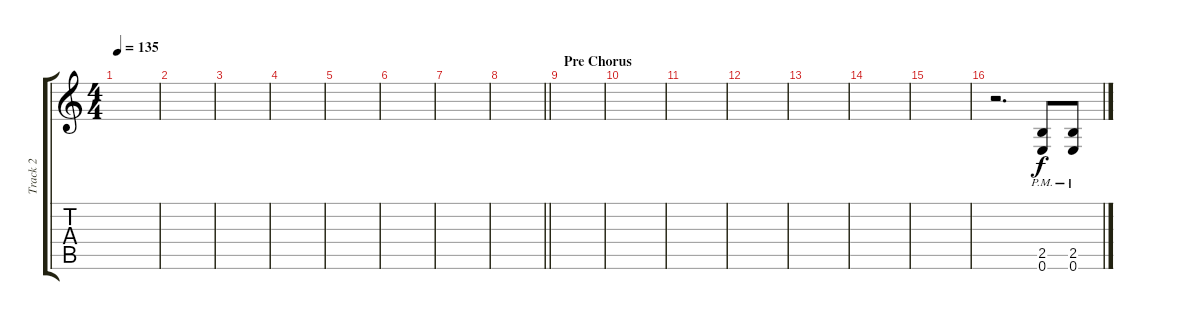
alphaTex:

\track ("Track 2" "Track 2") {instrument distortionguitar}
\staff {score tabs}
\tuning (E4 B3 G3 D3 A2 E2) {hide}
\ts (4 4)
\tempo 135
\clef g2
\ks c
|
|
|
|
|
|
|
\barLineRight lightlight
|
\section ("" "Pre Chorus")
|
|
|
|
|
|
|
r.2{d} (2.5{pm} 0.6{pm}).8 (2.5{pm} 0.6{pm}).8
